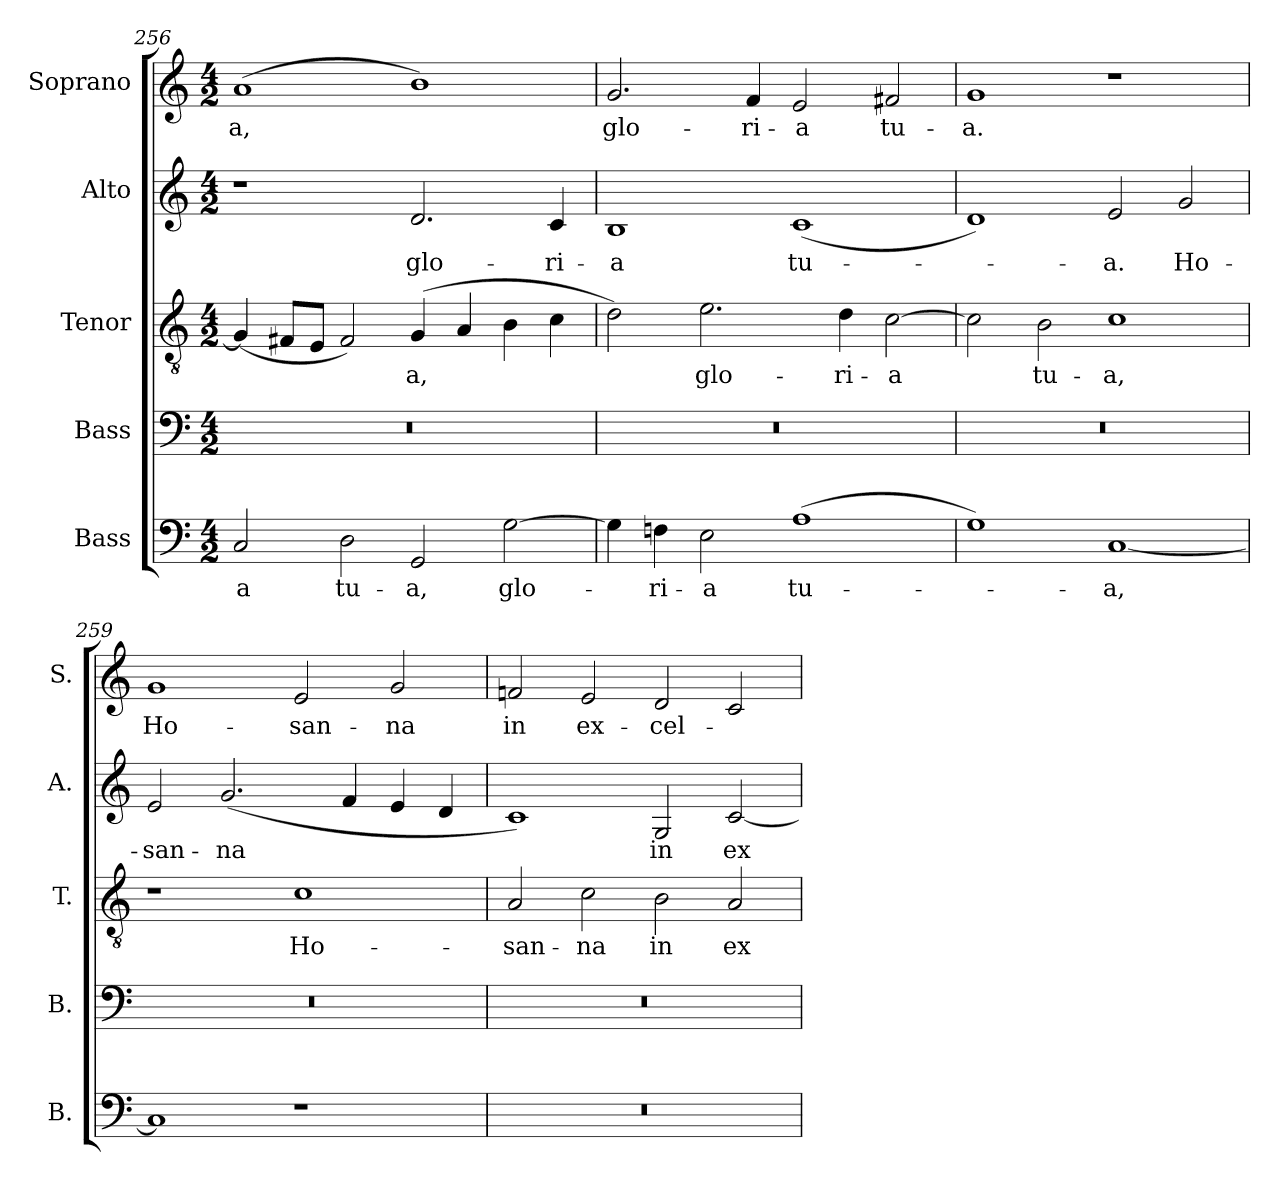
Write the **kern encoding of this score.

**kern	**text	**kern	**kern	**text	**kern	**text	**kern	**text
*part5	*part5	*part4	*part3	*part3	*part2	*part2	*part1	*part1
*staff5	*staff5	*staff4	*staff3	*staff3	*staff2	*staff2	*staff1	*staff1
*I"Bass	*	*I"Bass	*I"Tenor	*	*I"Alto	*	*I"Soprano	*
*I'B.	*	*I'B.	*I'T.	*	*I'A.	*	*I'S.	*
*clefF4	*	*clefF4	*clefGv2	*	*clefG2	*	*clefG2	*
*	*	*	*ITrd7c12	*	*	*	*	*
*k[]	*	*k[]	*k[]	*	*k[]	*	*k[]	*
*C:	*	*C:	*C:	*	*C:	*	*C:	*
*M4/2	*	*M4/2	*M4/2	*	*M4/2	*	*M4/2	*
=256	=256	=256	=256	=256	=256	=256	=256	=256
!	!LO:LY:b:color=#000000	!LO:N:vis=1	!	!	!	!	!	!
!	!	!	!	!	!	!	!	!LO:LY:b:color=#000000
2Ci/	-a	0r	(4GGi/]	.	1r	.	(1ai	-a,
.	.	.	8FF#Xi/L	.	.	.	.	.
.	.	.	8EEi/J	.	.	.	.	.
!	!LO:LY:b:color=#000000	!	!	!	!	!	!	!
2Di\	tu-	.	2FF#i/)	.	.	.	.	.
!	!LO:LY:b:color=#000000	!	!	!	!	!	!	!
!	!	!	!	!LO:LY:b:color=#000000	!	!	!	!
!	!	!	!	!	!	!LO:LY:b:color=#000000	!	!
2GGi/	-a,	.	(4GGi/	-a,	2.di/	glo-	1bi)	.
.	.	.	4AAi/	.	.	.	.	.
!	!LO:LY:b:color=#000000	!	!	!	!	!	!	!
[2Gi\	glo-	.	4BBi\	.	.	.	.	.
!	!	!	!	!	!	!LO:LY:b:color=#000000	!	!
.	.	.	4Ci\	.	4ci/	-ri-	.	.
=257	=257	=257	=257	=257	=257	=257	=257	=257
!	!	!LO:N:vis=1	!	!	!	!	!	!
!	!	!	!	!	!	!LO:LY:b:color=#000000	!	!
!	!	!	!	!	!	!	!	!LO:LY:b:color=#000000
4Gi\]	.	0r	2Di\)	.	1Bi	-a	2.gi/	glo-
!	!LO:LY:b:color=#000000	!	!	!	!	!	!	!
4Fni\	-ri-	.	.	.	.	.	.	.
!	!LO:LY:b:color=#000000	!	!	!	!	!	!	!
!	!	!	!	!LO:LY:b:color=#000000	!	!	!	!
2Ei\	-a	.	2.Ei\	glo-	.	.	.	.
!	!	!	!	!	!	!	!	!LO:LY:b:color=#000000
.	.	.	.	.	.	.	4fi/	-ri-
!	!LO:LY:b:color=#000000	!	!	!	!	!	!	!
!	!	!	!	!	!	!LO:LY:b:color=#000000	!	!
!	!	!	!	!	!	!	!	!LO:LY:b:color=#000000
(1Ai	tu-	.	.	.	(1ci	tu-	2ei/	-a
!	!	!	!	!LO:LY:b:color=#000000	!	!	!	!
.	.	.	4Di\	-ri-	.	.	.	.
!	!	!	!	!LO:LY:b:color=#000000	!	!	!	!
!	!	!	!	!	!	!	!	!LO:LY:b:color=#000000
.	.	.	[2Ci\	-a	.	.	2f#Xi/	tu-
=258	=258	=258	=258	=258	=258	=258	=258	=258
!	!	!LO:N:vis=1	!	!	!	!	!	!
!	!	!	!	!	!	!	!	!LO:LY:b:color=#000000
1Gi)	.	0r	2Ci\]	.	1di)	.	1gi	-a.
!	!	!	!	!LO:LY:b:color=#000000	!	!	!	!
.	.	.	2BBi\	tu-	.	.	.	.
!	!LO:LY:b:color=#000000	!	!	!	!	!	!	!
!	!	!	!	!LO:LY:b:color=#000000	!	!	!	!
!	!	!	!	!	!	!LO:LY:b:color=#000000	!	!
[1Ci	-a,	.	1Ci	-a,	2ei/	-a.	1r	.
!	!	!	!	!	!	!LO:LY:b:color=#000000	!	!
.	.	.	.	.	2gi/	Ho-	.	.
=259	=259	=259	=259	=259	=259	=259	=259	=259
!	!	!LO:N:vis=1	!	!	!	!	!	!
!	!	!	!	!	!	!LO:LY:b:color=#000000	!	!
!	!	!	!	!	!	!	!	!LO:LY:b:color=#000000
1Ci]	.	0r	1r	.	2ei/	-san-	1gi	Ho-
!	!	!	!	!	!	!LO:LY:b:color=#000000	!	!
.	.	.	.	.	(2.gi/	-na	.	.
!	!	!	!	!LO:LY:b:color=#000000	!	!	!	!
!	!	!	!	!	!	!	!	!LO:LY:b:color=#000000
1r	.	.	1Ci	Ho-	.	.	2ei/	-san-
.	.	.	.	.	4fi/	.	.	.
!	!	!	!	!	!	!	!	!LO:LY:b:color=#000000
.	.	.	.	.	4ei/	.	2gi/	-na
.	.	.	.	.	4di/	.	.	.
=260	=260	=260	=260	=260	=260	=260	=260	=260
!LO:N:vis=1	!	!LO:N:vis=1	!	!	!	!	!	!
!	!	!	!	!LO:LY:b:color=#000000	!	!	!	!
!	!	!	!	!	!	!	!	!LO:LY:b:color=#000000
0r	.	0r	2AAi/	-san-	1ci)	.	2fni/	in
!	!	!	!	!LO:LY:b:color=#000000	!	!	!	!
!	!	!	!	!	!	!	!	!LO:LY:b:color=#000000
.	.	.	2Ci\	-na	.	.	2ei/	ex-
!	!	!	!	!LO:LY:b:color=#000000	!	!	!	!
!	!	!	!	!	!	!LO:LY:b:color=#000000	!	!
!	!	!	!	!	!	!	!	!LO:LY:b:color=#000000
.	.	.	2BBi\	in	2Gi/	in	2di/	-cel-
!	!	!	!	!LO:LY:b:color=#000000	!	!	!	!
!	!	!	!	!	!	!LO:LY:b:color=#000000	!	!
.	.	.	2AAi/	ex-	[2ci/	ex-	2ci/	.
=	=	=	=	=	=	=	=	=
*-	*-	*-	*-	*-	*-	*-	*-	*-
